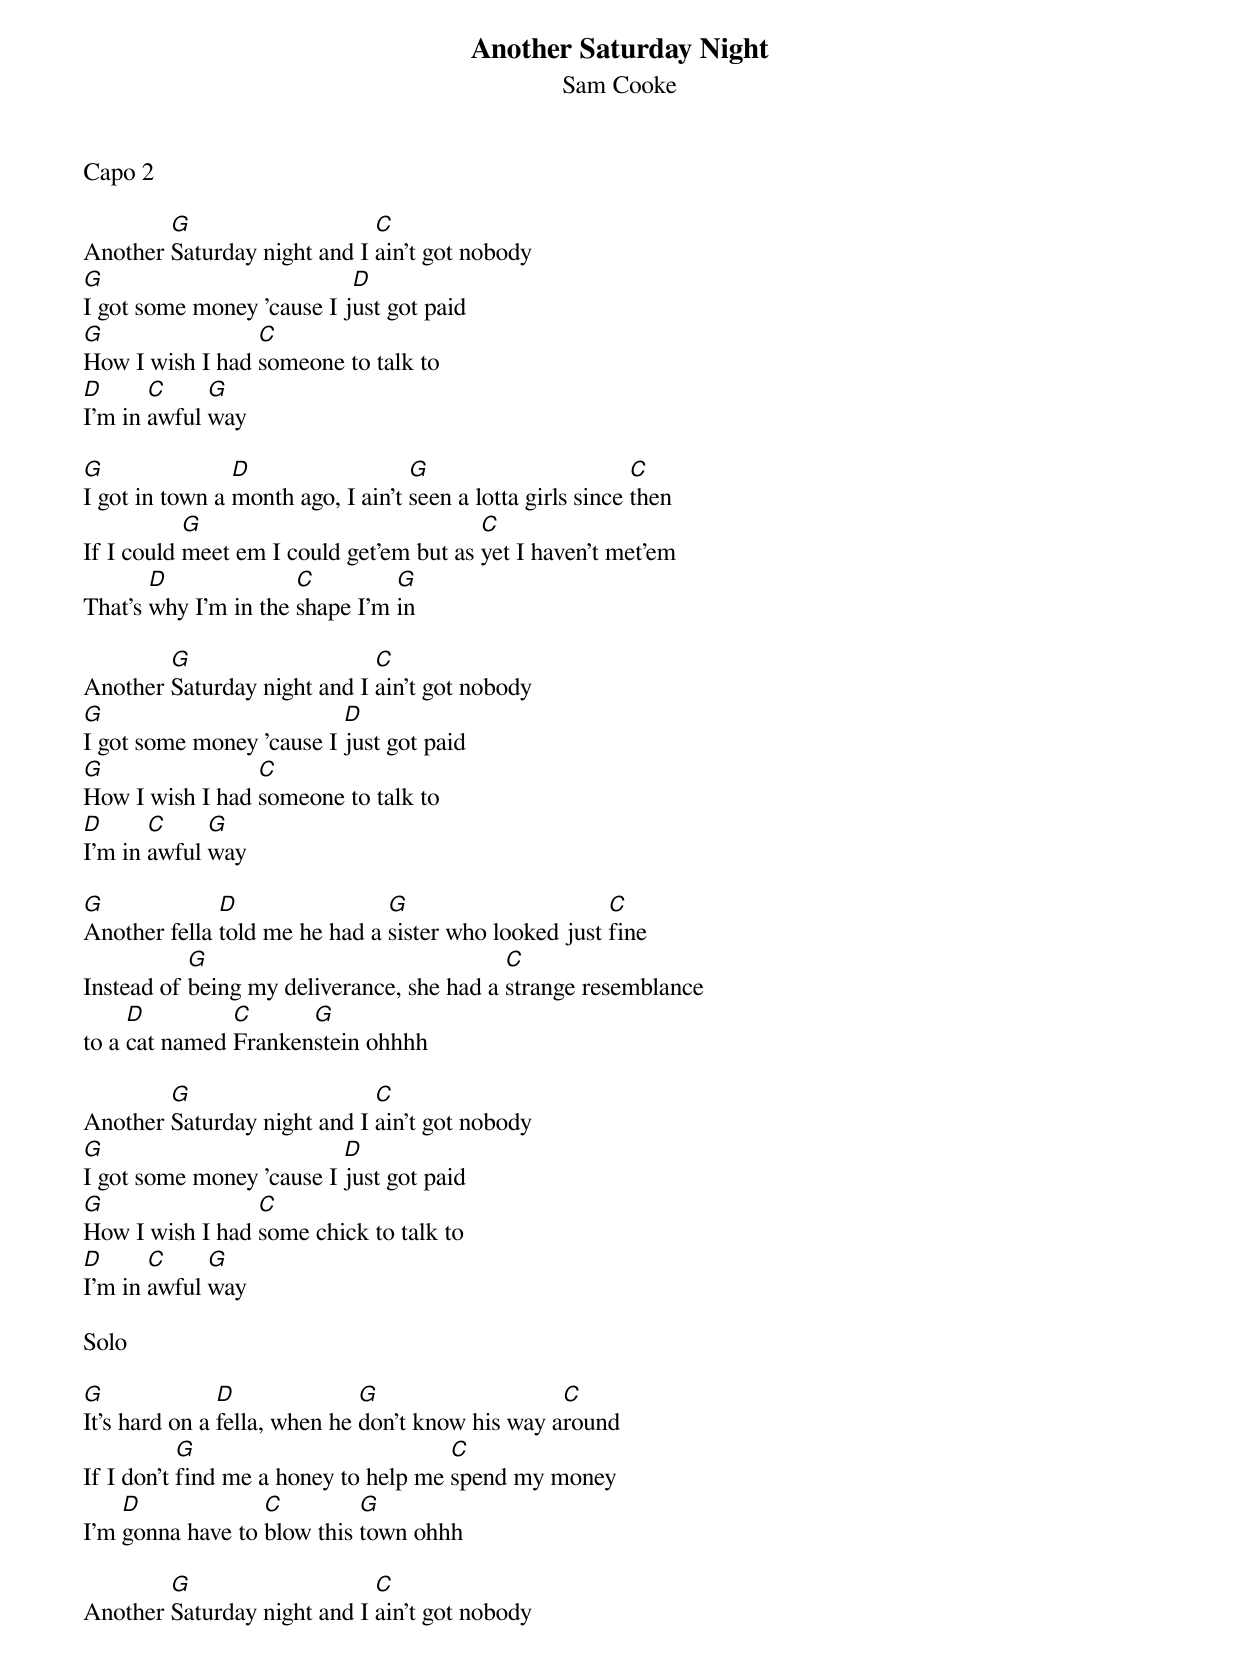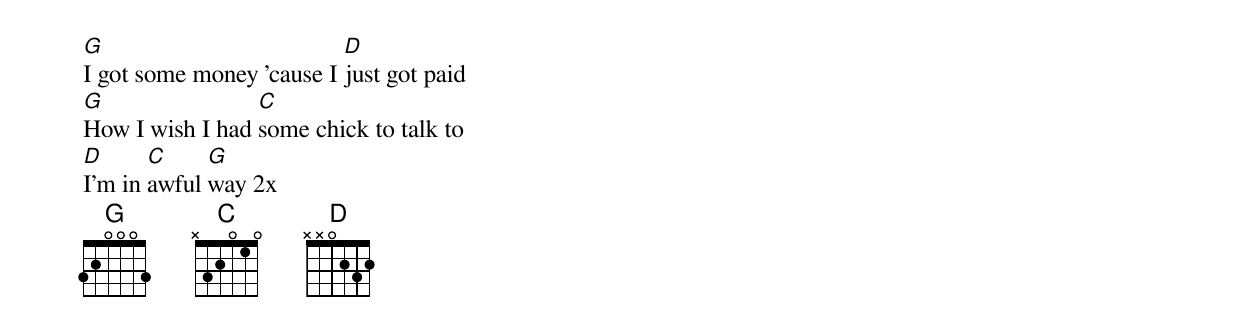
{title:Another Saturday Night}
{subtitle:Sam Cooke}
Capo 2

Another [G]Saturday night and I [C]ain't got nobody
[G]I got some money 'cause I j[D]ust got paid
[G]How I wish I had [C]someone to talk to
[D]I'm in [C]awful [G]way

[G]I got in town a [D]month ago, I ain't [G]seen a lotta girls since [C]then
If I could [G]meet em I could get'em but as [C]yet I haven’t met'em
That's [D]why I'm in the [C]shape I'm [G]in

Another [G]Saturday night and I [C]ain't got nobody
[G]I got some money 'cause I [D]just got paid
[G]How I wish I had [C]someone to talk to
[D]I'm in [C]awful [G]way

[G]Another fella [D]told me he had a [G]sister who looked just [C]fine
Instead of [G]being my deliverance, she had a [C]strange resemblance
to a [D]cat named [C]Franken[G]stein ohhhh

Another [G]Saturday night and I [C]ain't got nobody
[G]I got some money 'cause I [D]just got paid
[G]How I wish I had [C]some chick to talk to
[D]I'm in [C]awful [G]way

Solo

[G]It's hard on a [D]fella, when he [G]don't know his way a[C]round
If I don't [G]find me a honey to help me [C]spend my money
I'm [D]gonna have to [C]blow this [G]town ohhh

Another [G]Saturday night and I [C]ain't got nobody
[G]I got some money 'cause I [D]just got paid
[G]How I wish I had [C]some chick to talk to
[D]I'm in [C]awful [G]way 2x
